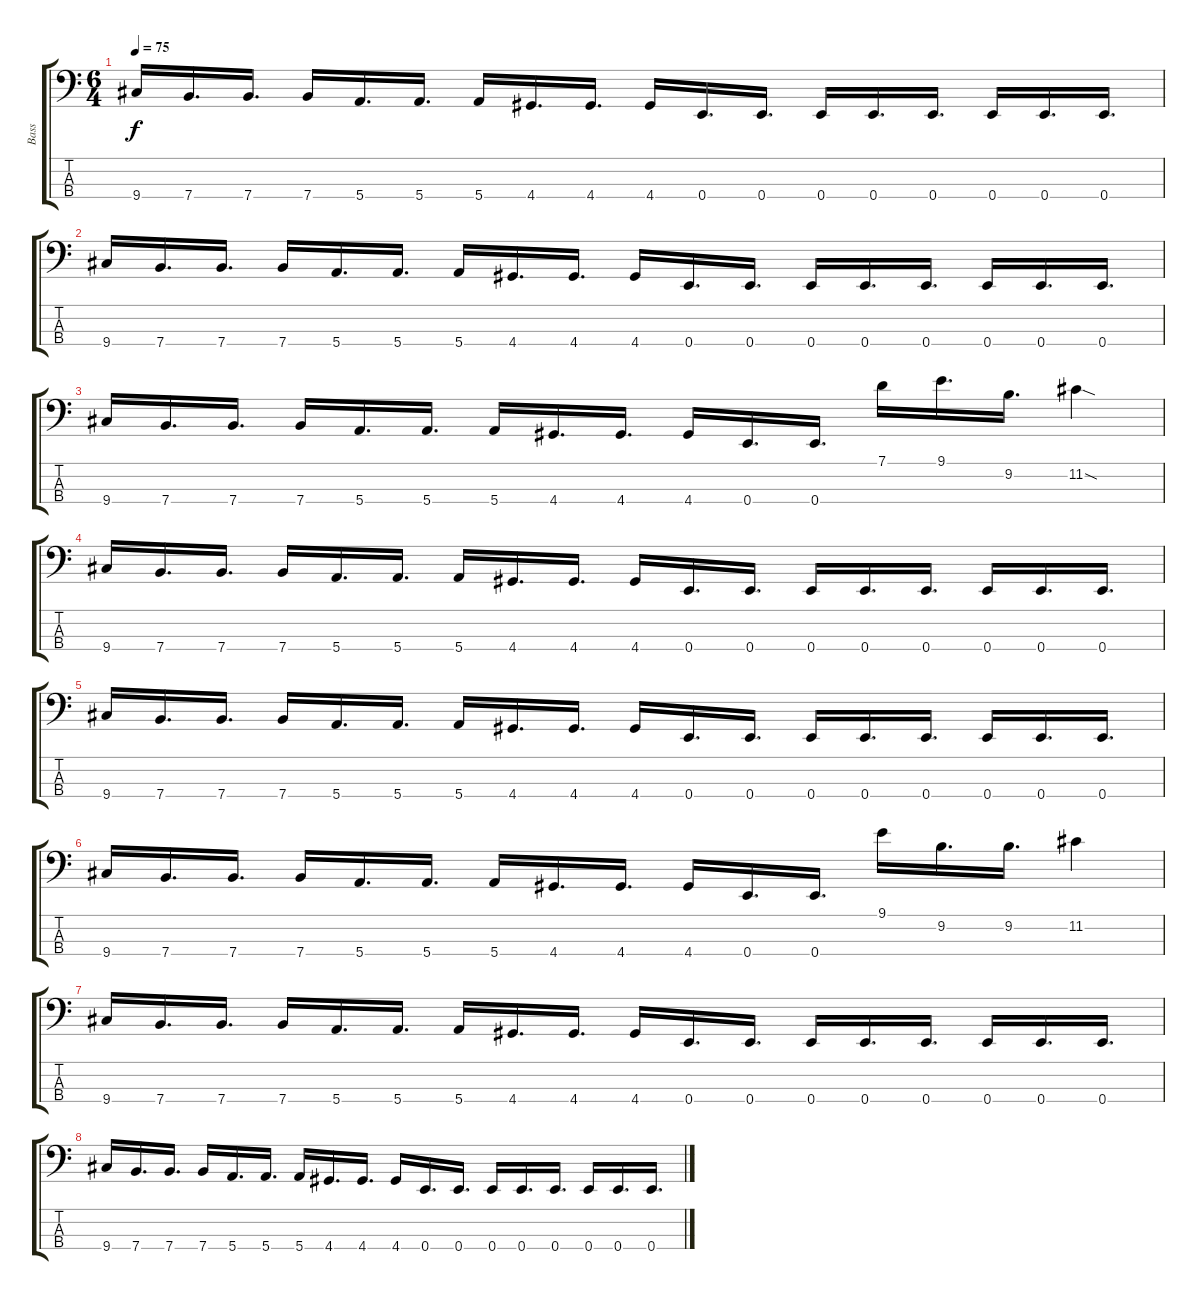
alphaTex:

\track ("Bass" "Bass") {instrument electricbassfinger}
\staff {score tabs}
\tuning (G2 D2 A1 E1) {hide}
\ts (6 4)
\tempo 75
\clef f4
\ks c
9.4.16{dy f} 7.4.16{d} 7.4.16{d} 7.4.16 5.4.16{d} 5.4.16{d} 5.4.16 4.4.16{d} 4.4.16{d} 4.4.16 0.4.16{d} 0.4.16{d} 0.4.16 0.4.16{d} 0.4.16{d} 0.4.16 0.4.16{d} 0.4.16{d} |
9.4.16 7.4.16{d} 7.4.16{d} 7.4.16 5.4.16{d} 5.4.16{d} 5.4.16 4.4.16{d} 4.4.16{d} 4.4.16 0.4.16{d} 0.4.16{d} 0.4.16 0.4.16{d} 0.4.16{d} 0.4.16 0.4.16{d} 0.4.16{d} |
9.4.16 7.4.16{d} 7.4.16{d} 7.4.16 5.4.16{d} 5.4.16{d} 5.4.16 4.4.16{d} 4.4.16{d} 4.4.16 0.4.16{d} 0.4.16{d} 7.1.16 9.1.16{d} 9.2.16{d} 11.2{sod}.4 |
9.4.16 7.4.16{d} 7.4.16{d} 7.4.16 5.4.16{d} 5.4.16{d} 5.4.16 4.4.16{d} 4.4.16{d} 4.4.16 0.4.16{d} 0.4.16{d} 0.4.16 0.4.16{d} 0.4.16{d} 0.4.16 0.4.16{d} 0.4.16{d} |
9.4.16 7.4.16{d} 7.4.16{d} 7.4.16 5.4.16{d} 5.4.16{d} 5.4.16 4.4.16{d} 4.4.16{d} 4.4.16 0.4.16{d} 0.4.16{d} 0.4.16 0.4.16{d} 0.4.16{d} 0.4.16 0.4.16{d} 0.4.16{d} |
9.4.16 7.4.16{d} 7.4.16{d} 7.4.16 5.4.16{d} 5.4.16{d} 5.4.16 4.4.16{d} 4.4.16{d} 4.4.16 0.4.16{d} 0.4.16{d} 9.1.16 9.2.16{d} 9.2.16{d} 11.2.4 |
9.4.16 7.4.16{d} 7.4.16{d} 7.4.16 5.4.16{d} 5.4.16{d} 5.4.16 4.4.16{d} 4.4.16{d} 4.4.16 0.4.16{d} 0.4.16{d} 0.4.16 0.4.16{d} 0.4.16{d} 0.4.16 0.4.16{d} 0.4.16{d} |
9.4.16 7.4.16{d} 7.4.16{d} 7.4.16 5.4.16{d} 5.4.16{d} 5.4.16 4.4.16{d} 4.4.16{d} 4.4.16 0.4.16{d} 0.4.16{d} 0.4.16 0.4.16{d} 0.4.16{d} 0.4.16 0.4.16{d} 0.4.16{d}
